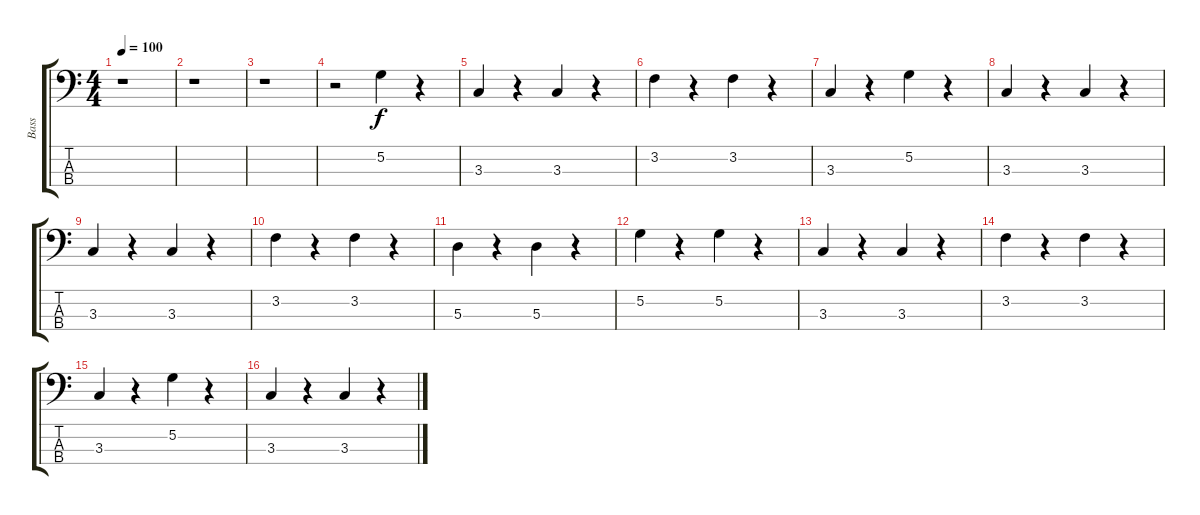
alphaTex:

\track ("Bass" "Bass") {instrument electricbassfinger}
\staff {score tabs}
\tuning (G2 D2 A1 E1) {hide}
\ts (4 4)
\tempo 100
\clef f4
\ks c
r.1{dy f instrument electricbassfinger} |
r.1 |
r.1 |
r.2 5.2.4 r.4 |
3.3.4 r.4 3.3.4 r.4 |
3.2.4 r.4 3.2.4 r.4 |
3.3.4 r.4 5.2.4 r.4 |
3.3.4 r.4 3.3.4 r.4 |
3.3.4 r.4 3.3.4 r.4 |
3.2.4 r.4 3.2.4 r.4 |
5.3.4 r.4 5.3.4 r.4 |
5.2.4 r.4 5.2.4 r.4 |
3.3.4 r.4 3.3.4 r.4 |
3.2.4 r.4 3.2.4 r.4 |
3.3.4 r.4 5.2.4 r.4 |
3.3.4 r.4 3.3.4 r.4
